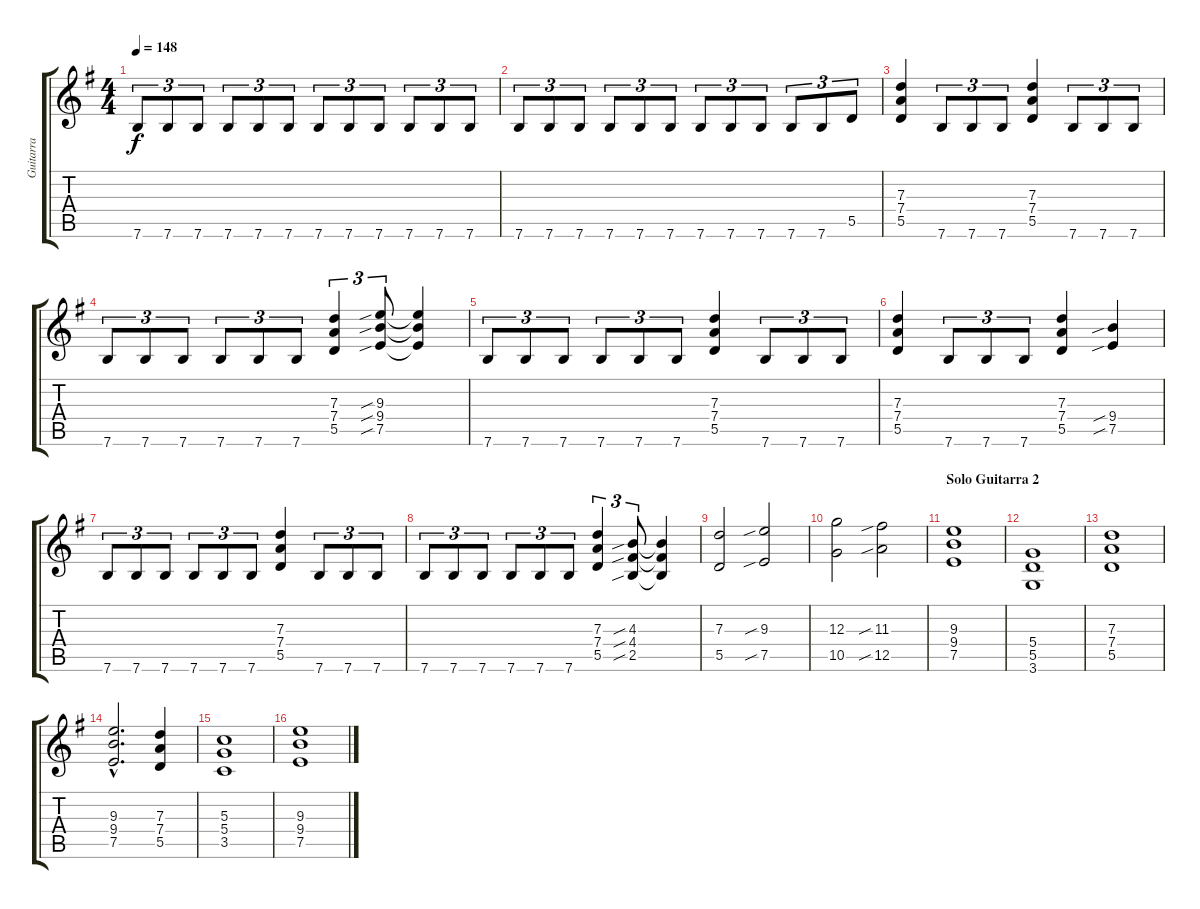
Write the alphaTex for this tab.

\track ("Guitarra " "Guitarra ") {instrument overdrivenguitar}
\staff {score tabs}
\tuning (E4 B3 G3 D3 A2 E2) {hide}
\ts (4 4)
\tempo 148
\clef g2
\ks g
7.6.8{tu (3 2) dy f} 7.6.8{tu (3 2)} 7.6.8{tu (3 2)} 7.6.8{tu (3 2)} 7.6.8{tu (3 2)} 7.6.8{tu (3 2)} 7.6.8{tu (3 2)} 7.6.8{tu (3 2)} 7.6.8{tu (3 2)} 7.6.8{tu (3 2)} 7.6.8{tu (3 2)} 7.6.8{tu (3 2)} |
7.6.8{tu (3 2)} 7.6.8{tu (3 2)} 7.6.8{tu (3 2)} 7.6.8{tu (3 2)} 7.6.8{tu (3 2)} 7.6.8{tu (3 2)} 7.6.8{tu (3 2)} 7.6.8{tu (3 2)} 7.6.8{tu (3 2)} 7.6.8{tu (3 2)} 7.6.8{tu (3 2)} 5.5.8{tu (3 2)} |
(7.3 7.4 5.5).4 7.6.8{tu (3 2)} 7.6.8{tu (3 2)} 7.6.8{tu (3 2)} (7.3 7.4 5.5).4 7.6.8{tu (3 2)} 7.6.8{tu (3 2)} 7.6.8{tu (3 2)} |
7.6.8{tu (3 2)} 7.6.8{tu (3 2)} 7.6.8{tu (3 2)} 7.6.8{tu (3 2)} 7.6.8{tu (3 2)} 7.6.8{tu (3 2)} (7.3 7.4 5.5).4{tu (3 2)} (9.3{sib} 9.4{sib} 7.5{sib}).8{tu (3 2)} (9.3{t} 9.4{t} 7.5{t}).4 |
7.6.8{tu (3 2)} 7.6.8{tu (3 2)} 7.6.8{tu (3 2)} 7.6.8{tu (3 2)} 7.6.8{tu (3 2)} 7.6.8{tu (3 2)} (7.3 7.4 5.5).4 7.6.8{tu (3 2)} 7.6.8{tu (3 2)} 7.6.8{tu (3 2)} |
(7.3 7.4 5.5).4 7.6.8{tu (3 2)} 7.6.8{tu (3 2)} 7.6.8{tu (3 2)} (7.3 7.4 5.5).4 (9.4{sib} 7.5{sib}).4 |
7.6.8{tu (3 2)} 7.6.8{tu (3 2)} 7.6.8{tu (3 2)} 7.6.8{tu (3 2)} 7.6.8{tu (3 2)} 7.6.8{tu (3 2)} (7.3 7.4 5.5).4 7.6.8{tu (3 2)} 7.6.8{tu (3 2)} 7.6.8{tu (3 2)} |
7.6.8{tu (3 2)} 7.6.8{tu (3 2)} 7.6.8{tu (3 2)} 7.6.8{tu (3 2)} 7.6.8{tu (3 2)} 7.6.8{tu (3 2)} (7.3 7.4 5.5).4{tu (3 2)} (4.3{sib} 4.4{sib} 2.5{sib}).8{tu (3 2)} (4.3{t} 4.4{t} 2.5{t}).4 |
(7.3 5.5).2 (9.3{sib} 7.5{sib}).2 |
(12.3 10.5).2 (11.3{sib} 12.5{sib}).2 |
\section ("" "Solo Guitarra 2")
(9.3 9.4 7.5).1 |
(5.4 5.5 3.6).1 |
(7.3 7.4 5.5).1 |
(9.3{hac} 9.4{hac} 7.5{hac}).2{d} (7.3 7.4 5.5).4 |
(5.3 5.4 3.5).1 |
(9.3 9.4 7.5).1
